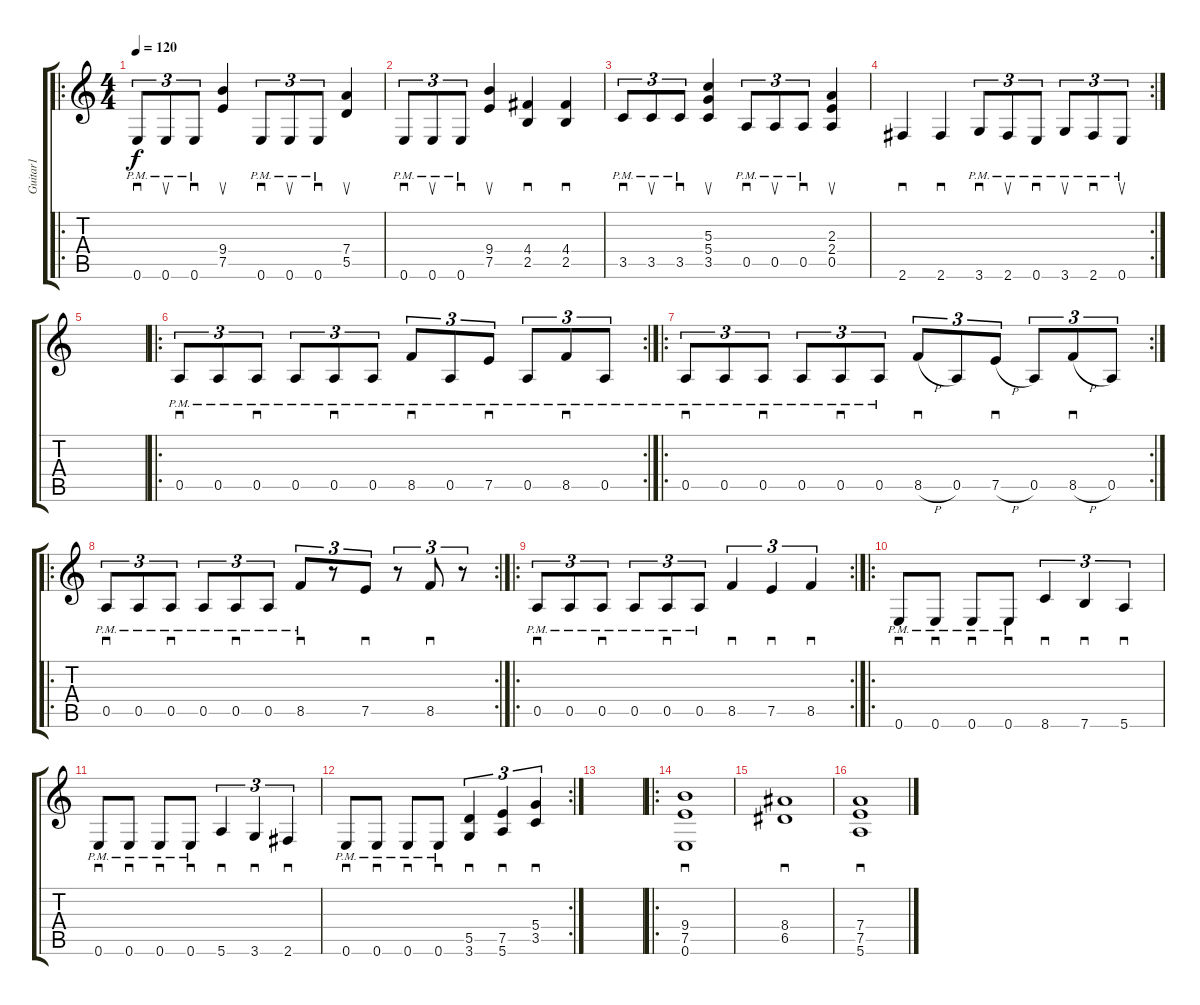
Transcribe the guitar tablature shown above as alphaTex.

\track ("Guitar1" "Guitar1") {instrument overdrivenguitar}
\staff {score tabs}
\tuning (E4 B3 G3 D3 A2 E2) {hide}
\ro
\ts (4 4)
\tempo 120
\clef g2
\ks c
0.6{pm}.8{sd tu (3 2) dy f} 0.6{pm}.8{su tu (3 2)} 0.6{pm}.8{sd tu (3 2)} (9.4 7.5).4{su} 0.6{pm}.8{sd tu (3 2)} 0.6{pm}.8{su tu (3 2)} 0.6{pm}.8{sd tu (3 2)} (7.4 5.5).4{su} |
0.6{pm}.8{sd tu (3 2)} 0.6{pm}.8{su tu (3 2)} 0.6{pm}.8{sd tu (3 2)} (9.4 7.5).4{su} (4.4 2.5).4{sd} (4.4 2.5).4{sd} |
3.5{pm}.8{sd tu (3 2)} 3.5{pm}.8{su tu (3 2)} 3.5{pm}.8{sd tu (3 2)} (5.3 5.4 3.5).4{su} 0.5{pm}.8{sd tu (3 2)} 0.5{pm}.8{su tu (3 2)} 0.5{pm}.8{sd tu (3 2)} (2.3 2.4 0.5).4{su} |
\rc 2
2.6.4{sd} 2.6.4{sd} 3.6{pm}.8{sd tu (3 2)} 2.6{pm}.8{su tu (3 2)} 0.6{pm}.8{sd tu (3 2)} 3.6{pm}.8{su tu (3 2)} 2.6{pm}.8{sd tu (3 2)} 0.6{pm}.8{su tu (3 2)} |
|
\ro
\rc 2
0.5{pm}.8{sd tu (3 2)} 0.5{pm}.8{tu (3 2)} 0.5{pm}.8{sd tu (3 2)} 0.5{pm}.8{tu (3 2)} 0.5{pm}.8{sd tu (3 2)} 0.5{pm}.8{tu (3 2)} 8.5{pm}.8{sd tu (3 2)} 0.5{pm}.8{tu (3 2)} 7.5{pm}.8{sd tu (3 2)} 0.5{pm}.8{tu (3 2)} 8.5{pm}.8{sd tu (3 2)} 0.5{pm}.8{tu (3 2)} |
\ro
\rc 2
0.5{pm}.8{sd tu (3 2)} 0.5{pm}.8{tu (3 2)} 0.5{pm}.8{sd tu (3 2)} 0.5{pm}.8{tu (3 2)} 0.5{pm}.8{sd tu (3 2)} 0.5{pm}.8{tu (3 2)} 8.5{h}.8{sd tu (3 2)} 0.5.8{tu (3 2)} 7.5{h}.8{sd tu (3 2)} 0.5.8{tu (3 2)} 8.5{h}.8{sd tu (3 2)} 0.5.8{tu (3 2)} |
\ro
\rc 2
0.5{pm}.8{sd tu (3 2)} 0.5{pm}.8{tu (3 2)} 0.5{pm}.8{sd tu (3 2)} 0.5{pm}.8{tu (3 2)} 0.5{pm}.8{sd tu (3 2)} 0.5{pm}.8{tu (3 2)} 8.5{pm}.8{sd tu (3 2)} r.8{tu (3 2)} 7.5.8{sd tu (3 2)} r.8{tu (3 2)} 8.5.8{sd tu (3 2)} r.8{tu (3 2)} |
\ro
\rc 2
0.5{pm}.8{sd tu (3 2)} 0.5{pm}.8{tu (3 2)} 0.5{pm}.8{sd tu (3 2)} 0.5{pm}.8{tu (3 2)} 0.5{pm}.8{sd tu (3 2)} 0.5{pm}.8{tu (3 2)} 8.5.4{sd tu (3 2)} 7.5.4{sd tu (3 2)} 8.5.4{sd tu (3 2)} |
\ro
0.6{pm}.8{sd} 0.6{pm}.8{sd} 0.6{pm}.8{sd} 0.6{pm}.8{sd} 8.6.4{sd tu (3 2)} 7.6.4{sd tu (3 2)} 5.6.4{sd tu (3 2)} |
0.6{pm}.8{sd} 0.6{pm}.8{sd} 0.6{pm}.8{sd} 0.6{pm}.8{sd} 5.6.4{sd tu (3 2)} 3.6.4{sd tu (3 2)} 2.6.4{sd tu (3 2)} |
\rc 2
0.6{pm}.8{sd} 0.6{pm}.8{sd} 0.6{pm}.8{sd} 0.6{pm}.8{sd} (5.5 3.6).4{sd tu (3 2)} (7.5 5.6).4{sd tu (3 2)} (5.4 3.5).4{sd tu (3 2)} |
|
\ro
(9.4 7.5 0.6).1{sd} |
(8.4 6.5).1{sd} |
(7.4 7.5 5.6).1{sd}
